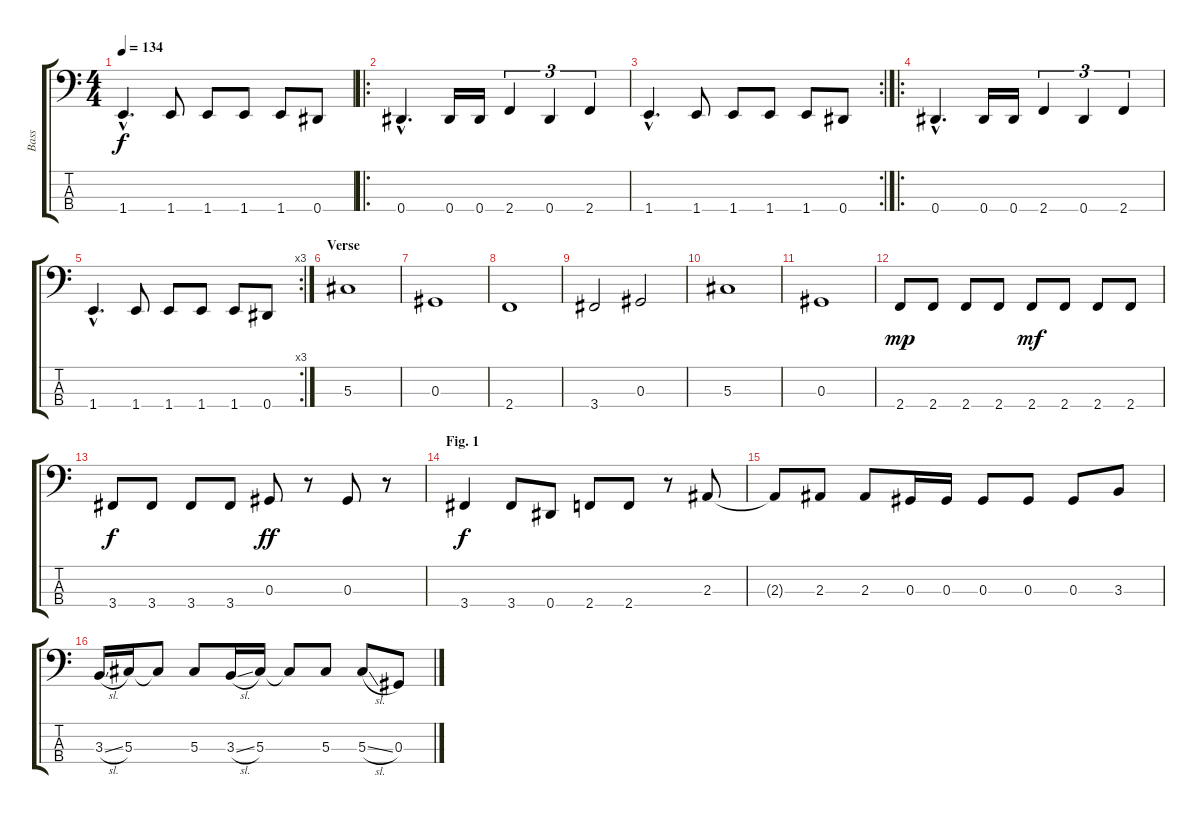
\track ("Bass" "Bass") {instrument electricbassfinger}
\staff {score tabs}
\tuning (Gb2 Db2 Ab1 Eb1) {hide}
\ts (4 4)
\tempo 134
\clef f4
\ks c
1.4{hac}.4{d dy f} 1.4.8 1.4.8 1.4.8 1.4.8 0.4.8 |
\ro
0.4{hac}.4{d} 0.4.16 0.4.16 2.4.4{tu (3 2)} 0.4.4{tu (3 2)} 2.4.4{tu (3 2)} |
\rc 2
1.4{hac}.4{d} 1.4.8 1.4.8 1.4.8 1.4.8 0.4.8 |
\ro
0.4{hac}.4{d} 0.4.16 0.4.16 2.4.4{tu (3 2)} 0.4.4{tu (3 2)} 2.4.4{tu (3 2)} |
\rc 3
1.4{hac}.4{d} 1.4.8 1.4.8 1.4.8 1.4.8 0.4.8 |
\section ("" "Verse")
5.3.1 |
0.3.1 |
2.4.1 |
3.4.2 0.3.2 |
5.3.1 |
0.3.1 |
2.4.8{dy mp} 2.4.8 2.4.8 2.4.8 2.4.8{dy mf} 2.4.8 2.4.8 2.4.8 |
3.4.8{dy f} 3.4.8 3.4.8 3.4.8 0.3.8{dy ff} r.8 0.3.8 r.8 |
\section ("" "Fig. 1")
3.4.4{dy f} 3.4.8 0.4.8 2.4.8 2.4.8 r.8 2.3.8 |
2.3{t}.8 2.3.8 2.3.8 0.3.16 0.3.16 0.3.8 0.3.8 0.3.8 3.3.8 |
3.3{sl}.16 5.3.16 5.3{t}.8 5.3.8 3.3{sl}.16 5.3.16 5.3{t}.8 5.3.8 5.3{sl}.8 0.3.8
